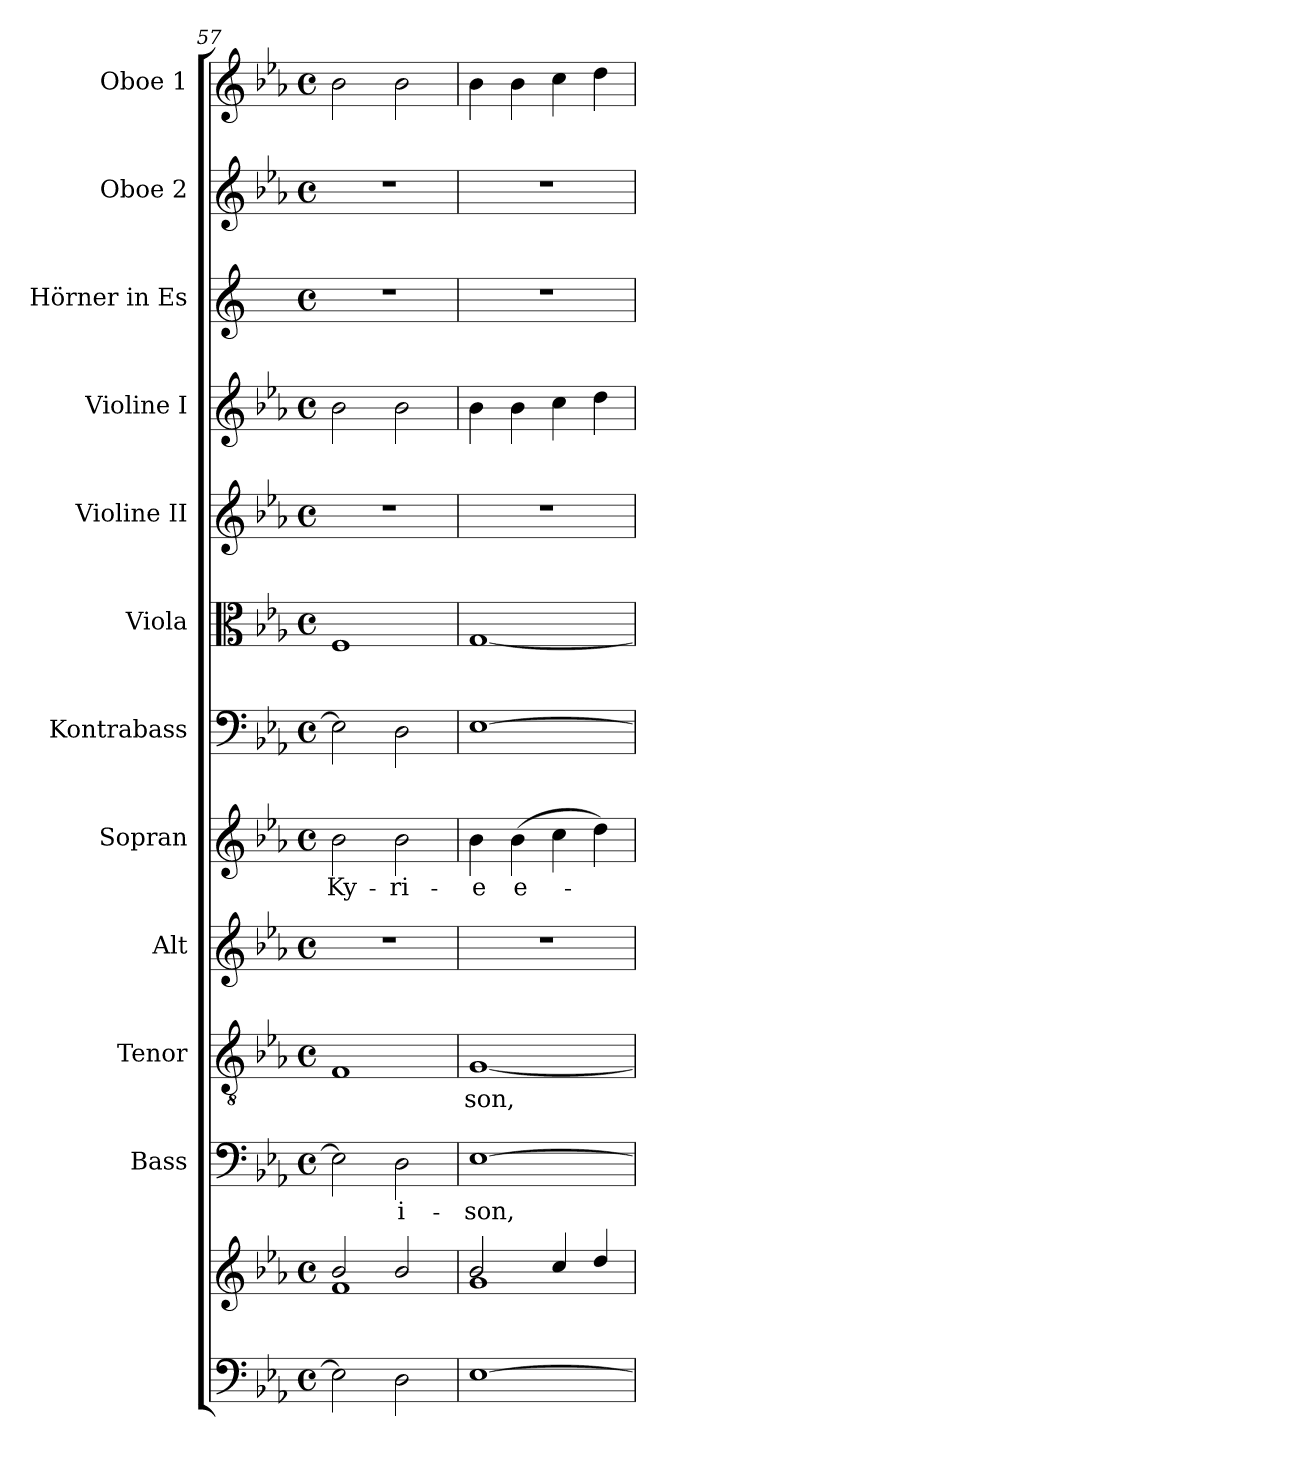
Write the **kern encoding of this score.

**kern	**kern	**kern	**text	**kern	**text	**kern	**kern	**text	**kern	**kern	**kern	**kern	**kern	**kern	**kern
*part12	*part12	*part11	*part11	*part10	*part10	*part9	*part8	*part8	*part7	*part6	*part5	*part4	*part3	*part2	*part1
*staff13	*staff12	*staff11	*staff11	*staff10	*staff10	*staff9	*staff8	*staff8	*staff7	*staff6	*staff5	*staff4	*staff3	*staff2	*staff1
*	*	*I"Bass	*	*I"Tenor	*	*I"Alt	*I"Sopran	*	*I"Kontrabass	*I"Viola	*I"Violine II	*I"Violine I	*I"Hörner in Es	*I"Oboe 2	*I"Oboe 1
*	*	*I'B.	*	*I'T.	*	*I'A.	*I'S.	*	*I'Kb.	*I'Vla.	*I'Vl. II	*I'Vl. I	*	*I'Ob. 2	*I'Ob. 1
*clefF4	*clefG2	*clefF4	*	*clefGv2	*	*clefG2	*clefG2	*	*clefF4	*clefC3	*clefG2	*clefG2	*clefG2	*clefG2	*clefG2
*	*	*	*	*	*	*	*	*	*ITrd7c12	*	*	*	*ITrd5c9	*	*
*k[b-e-a-]	*k[b-e-a-]	*k[b-e-a-]	*	*k[b-e-a-]	*	*k[b-e-a-]	*k[b-e-a-]	*	*k[b-e-a-]	*k[b-e-a-]	*k[b-e-a-]	*k[b-e-a-]	*k[b-e-a-]	*k[b-e-a-]	*k[b-e-a-]
*E-:	*E-:	*E-:	*	*E-:	*	*E-:	*E-:	*	*E-:	*E-:	*E-:	*E-:	*E-:	*E-:	*E-:
*M4/4	*M4/4	*M4/4	*	*M4/4	*	*M4/4	*M4/4	*	*M4/4	*M4/4	*M4/4	*M4/4	*M4/4	*M4/4	*M4/4
*met(c)	*met(c)	*met(c)	*	*met(c)	*	*met(c)	*met(c)	*	*met(c)	*met(c)	*met(c)	*met(c)	*met(c)	*met(c)	*met(c)
=57	=57	=57	=57	=57	=57	=57	=57	=57	=57	=57	=57	=57	=57	=57	=57
*	*^	*	*	*	*	*	*	*	*	*	*	*	*	*	*
!	!	!	!	!	!	!	!	!	!LO:LY:b	!	!	!	!	!	!	!
2E-\]	2b-/	1f	2E-\]	.	1F	.	1r	2b-\	Ky-	2EE-\]	1F	1r	2b-\	1r	1r	2b-\
!	!	!	!	!LO:LY:b	!	!	!	!	!LO:LY:b	!	!	!	!	!	!	!
2D\	2b-/	.	2D\	-i-	.	.	.	2b-\	-ri-	2DD\	.	.	2b-\	.	.	2b-\
=58	=58	=58	=58	=58	=58	=58	=58	=58	=58	=58	=58	=58	=58	=58	=58	=58
!	!	!	!	!LO:LY:b	!	!LO:LY:b	!	!	!LO:LY:b	!	!	!	!	!	!	!
[1E-	2b-/	1g	[1E-	-son,	[1G	-son,	1r	4b-\	-e	[1EE-	[1G	1r	4b-\	1r	1r	4b-\
!	!	!	!	!	!	!	!	!	!LO:LY:b	!	!	!	!	!	!	!
.	.	.	.	.	.	.	.	(>4b-\	e-	.	.	.	4b-\	.	.	4b-\
.	4cc/	.	.	.	.	.	.	4cc\	.	.	.	.	4cc\	.	.	4cc\
.	4dd/	.	.	.	.	.	.	4dd\)	.	.	.	.	4dd\	.	.	4dd\
*	*v	*v	*	*	*	*	*	*	*	*	*	*	*	*	*	*
=	=	=	=	=	=	=	=	=	=	=	=	=	=	=	=
*-	*-	*-	*-	*-	*-	*-	*-	*-	*-	*-	*-	*-	*-	*-	*-
